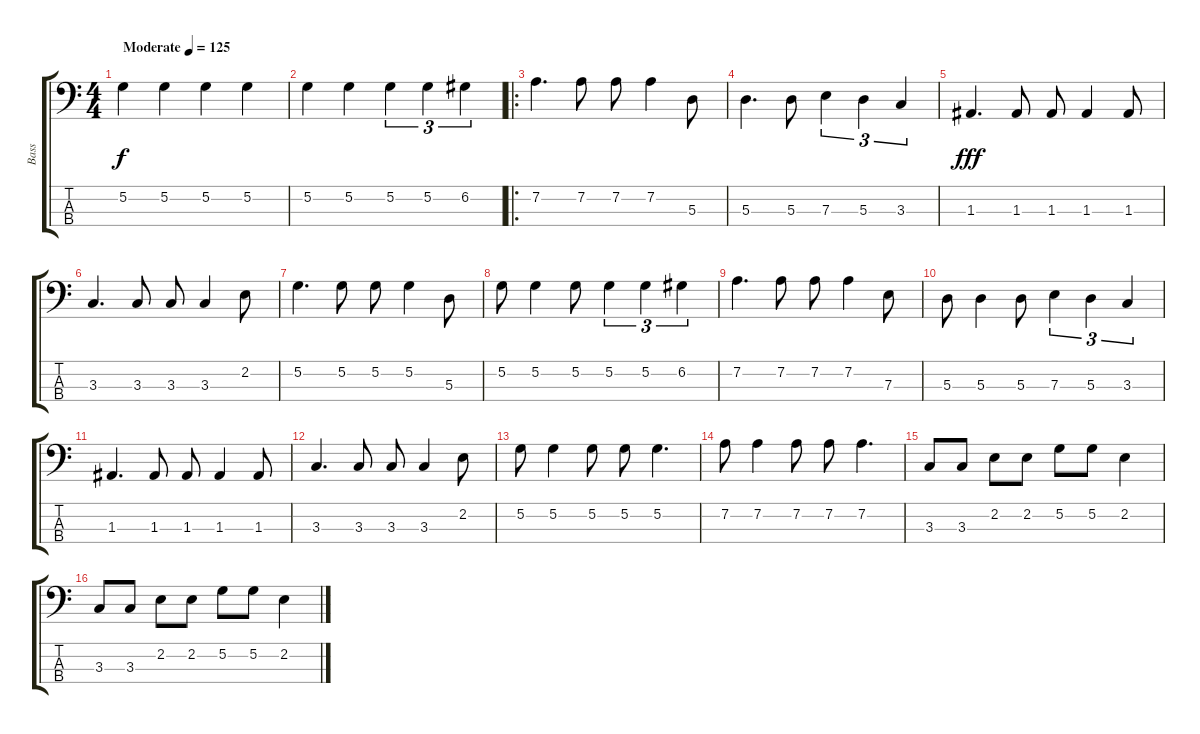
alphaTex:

\track ("Bass" "Bass") {instrument electricbassfinger}
\staff {score tabs}
\tuning (G2 D2 A1 E1) {hide}
\ts (4 4)
\tempo (125 "Moderate")
\clef f4
\ks c
5.2.4{dy f instrument electricbassfinger} 5.2.4 5.2.4 5.2.4 |
5.2.4 5.2.4 5.2.4{tu (3 2)} 5.2.4{tu (3 2)} 6.2.4{tu (3 2)} |
\ro
7.2.4{d} 7.2.8 7.2.8 7.2.4 5.3.8 |
5.3.4{d} 5.3.8 7.3.4{tu (3 2)} 5.3.4{tu (3 2)} 3.3.4{tu (3 2)} |
1.3.4{d dy fff} 1.3.8 1.3.8 1.3.4 1.3.8 |
3.3.4{d} 3.3.8 3.3.8 3.3.4 2.2.8 |
5.2.4{d} 5.2.8 5.2.8 5.2.4 5.3.8 |
5.2.8 5.2.4 5.2.8 5.2.4{tu (3 2)} 5.2.4{tu (3 2)} 6.2.4{tu (3 2)} |
7.2.4{d} 7.2.8 7.2.8 7.2.4 7.3.8 |
5.3.8 5.3.4 5.3.8 7.3.4{tu (3 2)} 5.3.4{tu (3 2)} 3.3.4{tu (3 2)} |
1.3.4{d} 1.3.8 1.3.8 1.3.4 1.3.8 |
3.3.4{d} 3.3.8 3.3.8 3.3.4 2.2.8 |
5.2.8 5.2.4 5.2.8 5.2.8 5.2.4{d} |
7.2.8 7.2.4 7.2.8 7.2.8 7.2.4{d} |
3.3.8 3.3.8 2.2.8 2.2.8 5.2.8 5.2.8 2.2.4 |
3.3.8 3.3.8 2.2.8 2.2.8 5.2.8 5.2.8 2.2.4
